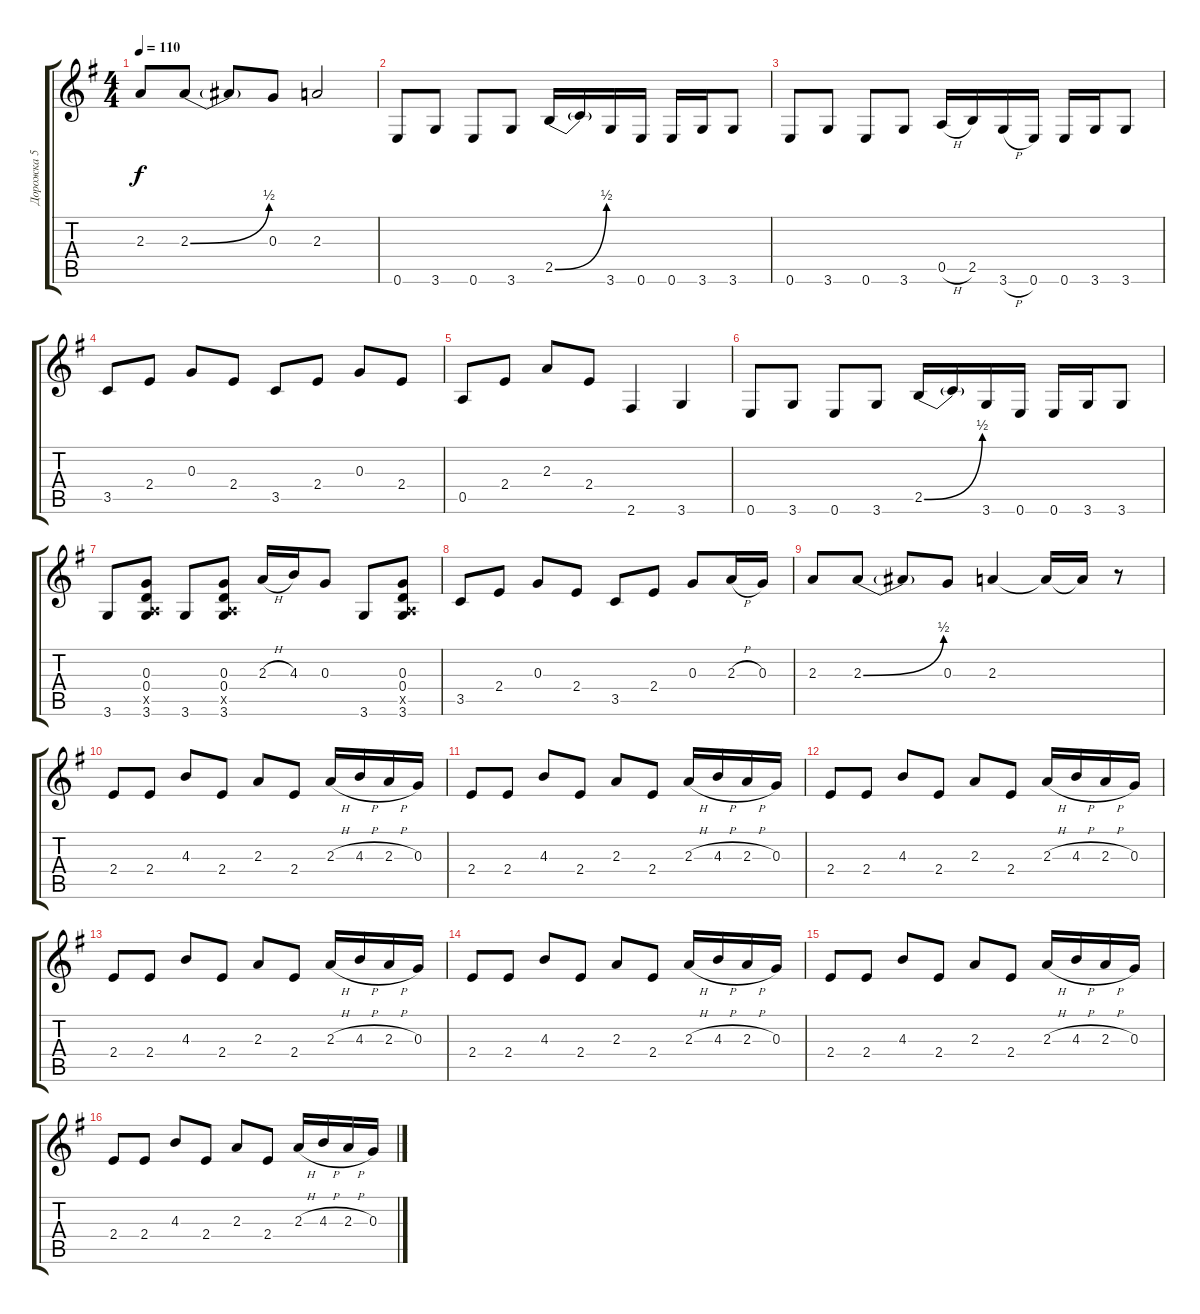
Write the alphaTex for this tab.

\track ("Дорожка 5" "Дорожка 5") {instrument distortionguitar}
\staff {score tabs}
\tuning (E4 B3 G3 D3 A2 E2) {hide}
\ts (4 4)
\tempo 110
\clef g2
\ks eminor
2.3.8{dy f} 2.3{be (bend 0 0 60 2)}.8 2.3{t}.8 0.3.8 2.3.2 |
0.6.8 3.6.8 0.6.8 3.6.8 2.5{be (bend 0 0 60 2)}.16 2.5{t}.16 3.6.16 0.6.16 0.6.16 3.6.16 3.6.8 |
0.6.8 3.6.8 0.6.8 3.6.8 0.5{h}.16 2.5.16 3.6{h}.16 0.6.16 0.6.16 3.6.16 3.6.8 |
3.5.8 2.4.8 0.3.8 2.4.8 3.5.8 2.4.8 0.3.8 2.4.8 |
0.5.8 2.4.8 2.3.8 2.4.8 2.6.4 3.6.4 |
0.6.8 3.6.8 0.6.8 3.6.8 2.5{be (bend 0 0 60 2)}.16 2.5{t}.16 3.6.16 0.6.16 0.6.16 3.6.16 3.6.8 |
3.6.8 (0.3 0.4 0.5{x} 3.6).8 3.6.8 (0.3 0.4 0.5{x} 3.6).8 2.3{h}.16 4.3.16 0.3.8 3.6.8 (0.3 0.4 0.5{x} 3.6).8 |
3.5.8 2.4.8 0.3.8 2.4.8 3.5.8 2.4.8 0.3.8 2.3{h}.16 0.3.16 |
2.3.8 2.3{be (bend 0 0 60 2)}.8 2.3{t}.8 0.3.8 2.3.4 2.3{t}.16 2.3{t}.16 r.8 |
2.4.8 2.4.8 4.3.8 2.4.8 2.3.8 2.4.8 2.3{h}.16 4.3{h}.16 2.3{h}.16 0.3.16 |
2.4.8 2.4.8 4.3.8 2.4.8 2.3.8 2.4.8 2.3{h}.16 4.3{h}.16 2.3{h}.16 0.3.16 |
2.4.8 2.4.8 4.3.8 2.4.8 2.3.8 2.4.8 2.3{h}.16 4.3{h}.16 2.3{h}.16 0.3.16 |
2.4.8 2.4.8 4.3.8 2.4.8 2.3.8 2.4.8 2.3{h}.16 4.3{h}.16 2.3{h}.16 0.3.16 |
2.4.8 2.4.8 4.3.8 2.4.8 2.3.8 2.4.8 2.3{h}.16 4.3{h}.16 2.3{h}.16 0.3.16 |
2.4.8 2.4.8 4.3.8 2.4.8 2.3.8 2.4.8 2.3{h}.16 4.3{h}.16 2.3{h}.16 0.3.16 |
2.4.8 2.4.8 4.3.8 2.4.8 2.3.8 2.4.8 2.3{h}.16 4.3{h}.16 2.3{h}.16 0.3.16
